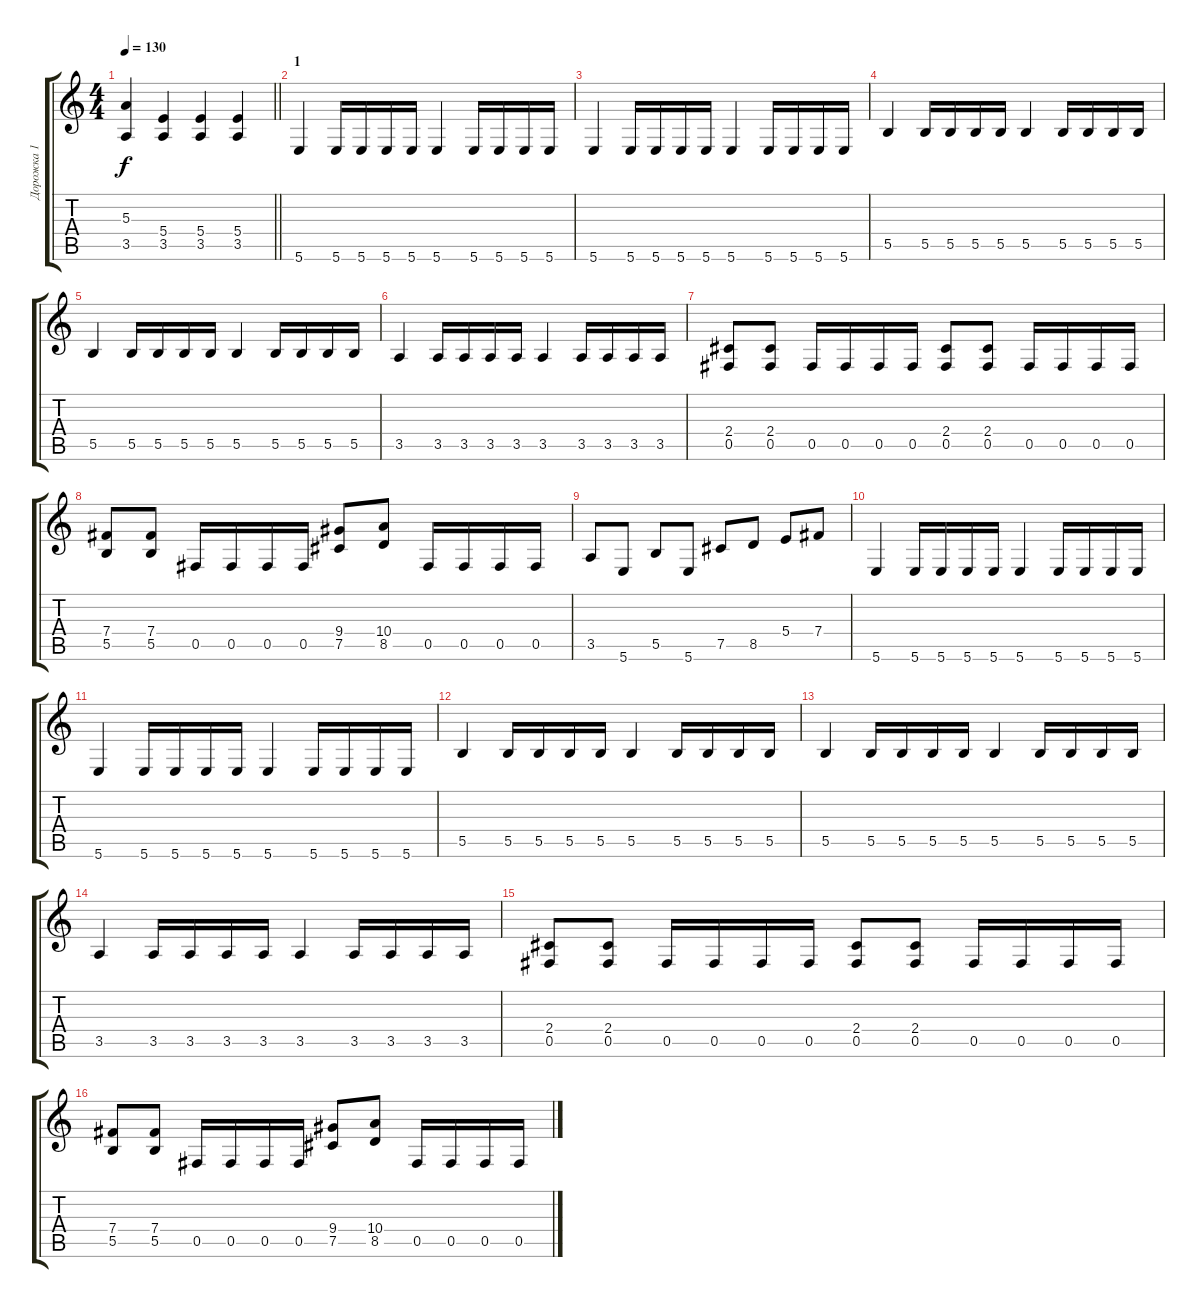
\track ("Дорожка 1" "Дорожка 1") {instrument distortionguitar}
\staff {score tabs}
\tuning (Db4 Ab3 E3 B2 Gb2 B1) {hide}
\ts (4 4)
\tempo 130
\clef g2
\barLineRight lightlight
\ks c
(5.3 3.5).4{dy f} (5.4 3.5).4 (5.4 3.5).4 (5.4 3.5).4 |
\section ("" "1")
5.6.4 5.6.16 5.6.16 5.6.16 5.6.16 5.6.4 5.6.16 5.6.16 5.6.16 5.6.16 |
5.6.4 5.6.16 5.6.16 5.6.16 5.6.16 5.6.4 5.6.16 5.6.16 5.6.16 5.6.16 |
5.5.4 5.5.16 5.5.16 5.5.16 5.5.16 5.5.4 5.5.16 5.5.16 5.5.16 5.5.16 |
5.5.4 5.5.16 5.5.16 5.5.16 5.5.16 5.5.4 5.5.16 5.5.16 5.5.16 5.5.16 |
3.5.4 3.5.16 3.5.16 3.5.16 3.5.16 3.5.4 3.5.16 3.5.16 3.5.16 3.5.16 |
(2.4 0.5).8 (2.4 0.5).8 0.5.16 0.5.16 0.5.16 0.5.16 (2.4 0.5).8 (2.4 0.5).8 0.5.16 0.5.16 0.5.16 0.5.16 |
(7.4 5.5).8 (7.4 5.5).8 0.5.16 0.5.16 0.5.16 0.5.16 (9.4 7.5).8 (10.4 8.5).8 0.5.16 0.5.16 0.5.16 0.5.16 |
3.5.8 5.6.8 5.5.8 5.6.8 7.5.8 8.5.8 5.4.8 7.4.8 |
5.6.4 5.6.16 5.6.16 5.6.16 5.6.16 5.6.4 5.6.16 5.6.16 5.6.16 5.6.16 |
5.6.4 5.6.16 5.6.16 5.6.16 5.6.16 5.6.4 5.6.16 5.6.16 5.6.16 5.6.16 |
5.5.4 5.5.16 5.5.16 5.5.16 5.5.16 5.5.4 5.5.16 5.5.16 5.5.16 5.5.16 |
5.5.4 5.5.16 5.5.16 5.5.16 5.5.16 5.5.4 5.5.16 5.5.16 5.5.16 5.5.16 |
3.5.4 3.5.16 3.5.16 3.5.16 3.5.16 3.5.4 3.5.16 3.5.16 3.5.16 3.5.16 |
(2.4 0.5).8 (2.4 0.5).8 0.5.16 0.5.16 0.5.16 0.5.16 (2.4 0.5).8 (2.4 0.5).8 0.5.16 0.5.16 0.5.16 0.5.16 |
(7.4 5.5).8 (7.4 5.5).8 0.5.16 0.5.16 0.5.16 0.5.16 (9.4 7.5).8 (10.4 8.5).8 0.5.16 0.5.16 0.5.16 0.5.16
